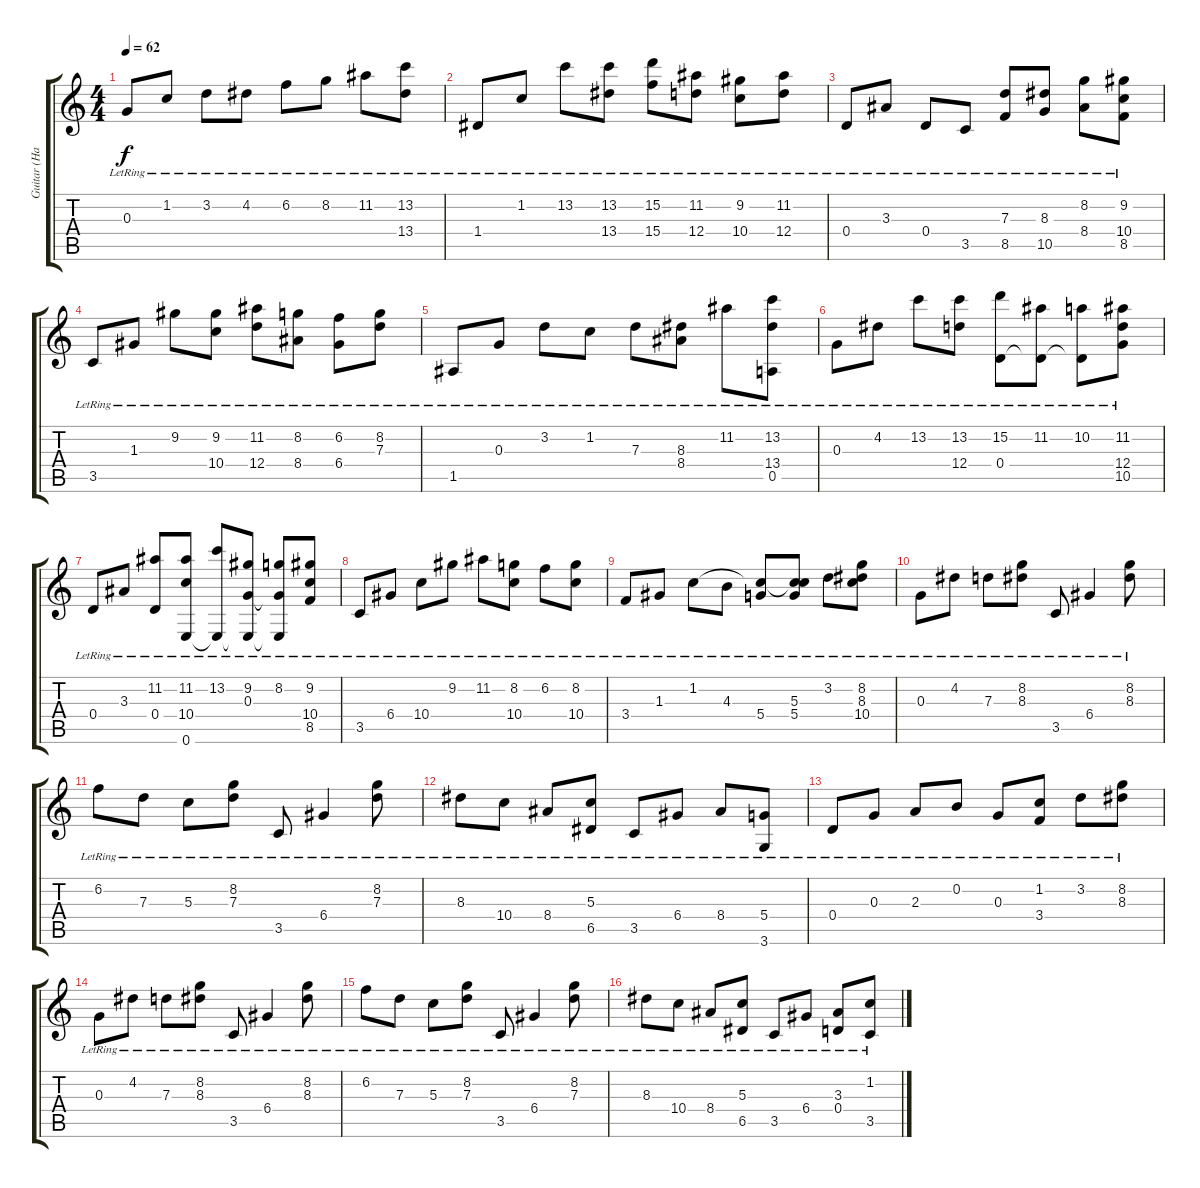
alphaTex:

\track ("Guitar (Hard)" "Guitar (Ha") {solo instrument acousticguitarsteel}
\staff {score tabs}
\tuning (E4 B3 G3 D3 A2 E2) {hide}
\ts (4 4)
\tempo 62
\clef g2
\ks c
0.3{lr}.8{dy f} 1.2{lr}.8 3.2{lr}.8 4.2{lr}.8 6.2{lr}.8 8.2{lr}.8 11.2{lr}.8 (13.2{lr} 13.4{lr}).8 |
1.4{lr}.8 1.2{lr}.8 13.2{lr}.8 (13.2{lr} 13.4{lr}).8 (15.2{lr} 15.4{lr}).8 (11.2{lr} 12.4{lr}).8 (9.2{lr} 10.4{lr}).8 (11.2{lr} 12.4{lr}).8 |
0.4{lr}.8 3.3{lr}.8 0.4{lr}.8 3.5{lr}.8 (7.3{lr} 8.5{lr}).8 (8.3{lr} 10.5{lr}).8 (8.2{lr} 8.4{lr}).8 (9.2{lr} 10.4{lr} 8.5{lr}).8 |
3.5{lr}.8 1.3{lr}.8 9.2{lr}.8 (9.2{lr} 10.4{lr}).8 (11.2{lr} 12.4{lr}).8 (8.2{lr} 8.4{lr}).8 (6.2{lr} 6.4{lr}).8 (8.2{lr} 7.3{lr}).8 |
1.5{lr}.8 0.3{lr}.8 3.2{lr}.8 1.2{lr}.8 7.3{lr}.8 (8.3{lr} 8.4{lr}).8 11.2{lr}.8 (13.2{lr} 13.4{lr} 0.5{lr}).8 |
0.3{lr}.8 4.2{lr}.8 13.2{lr}.8 (13.2{lr} 12.4{lr}).8 (15.2{lr} 0.4{lr}).8 (11.2{lr} 0.4{t}).8 (10.2{lr} 0.4{t}).8 (11.2{lr} 12.4{lr} 10.5{lr}).8 |
0.4{lr}.8 3.3{lr}.8 (11.2{lr} 0.4{lr}).8 (11.2{lr} 10.4{lr} 0.6{lr}).8 (13.2{lr} 0.6{t}).8 (9.2{lr} 0.3{lr} 0.6{t}).8 (8.2{lr} 0.3{t} 0.6{t}).8 (9.2{lr} 10.4{lr} 8.5{lr}).8 |
3.5{lr}.8 6.4{lr}.8 10.4{lr}.8 9.2{lr}.8 11.2{lr}.8 (8.2{lr} 10.4{lr}).8 6.2{lr}.8 (8.2{lr} 10.4{lr}).8 |
3.4{lr}.8 1.3{lr}.8 1.2{lr}.8 4.3{lr}.8 (1.2{t} 5.4{lr}).8 (1.2{t} 5.3{lr} 5.4{lr}).8 3.2{lr}.8 (8.2{lr} 8.3{lr} 10.4{lr}).8 |
0.3{lr}.8 4.2{lr}.8 7.3{lr}.8 (8.2{lr} 8.3{lr}).8 3.5{lr}.8 6.4{lr}.4 (8.2{lr} 8.3{lr}).8 |
6.2{lr}.8 7.3{lr}.8 5.3{lr}.8 (8.2{lr} 7.3{lr}).8 3.5{lr}.8 6.4{lr}.4 (8.2{lr} 7.3{lr}).8 |
8.3{lr}.8 10.4{lr}.8 8.4{lr}.8 (5.3{lr} 6.5{lr}).8 3.5{lr}.8 6.4{lr}.8 8.4{lr}.8 (5.4{lr} 3.6{lr}).8 |
0.4{lr}.8 0.3{lr}.8 2.3{lr}.8 0.2{lr}.8 0.3{lr}.8 (1.2{lr} 3.4{lr}).8 3.2{lr}.8 (8.2{lr} 8.3{lr}).8 |
0.3{lr}.8 4.2{lr}.8 7.3{lr}.8 (8.2{lr} 8.3{lr}).8 3.5{lr}.8 6.4{lr}.4 (8.2{lr} 8.3{lr}).8 |
6.2{lr}.8 7.3{lr}.8 5.3{lr}.8 (8.2{lr} 7.3{lr}).8 3.5{lr}.8 6.4{lr}.4 (8.2{lr} 7.3{lr}).8 |
8.3{lr}.8 10.4{lr}.8 8.4{lr}.8 (5.3{lr} 6.5{lr}).8 3.5{lr}.8 6.4{lr}.8 (3.3{lr} 0.4{lr}).8 (1.2{lr} 3.5{lr}).8
